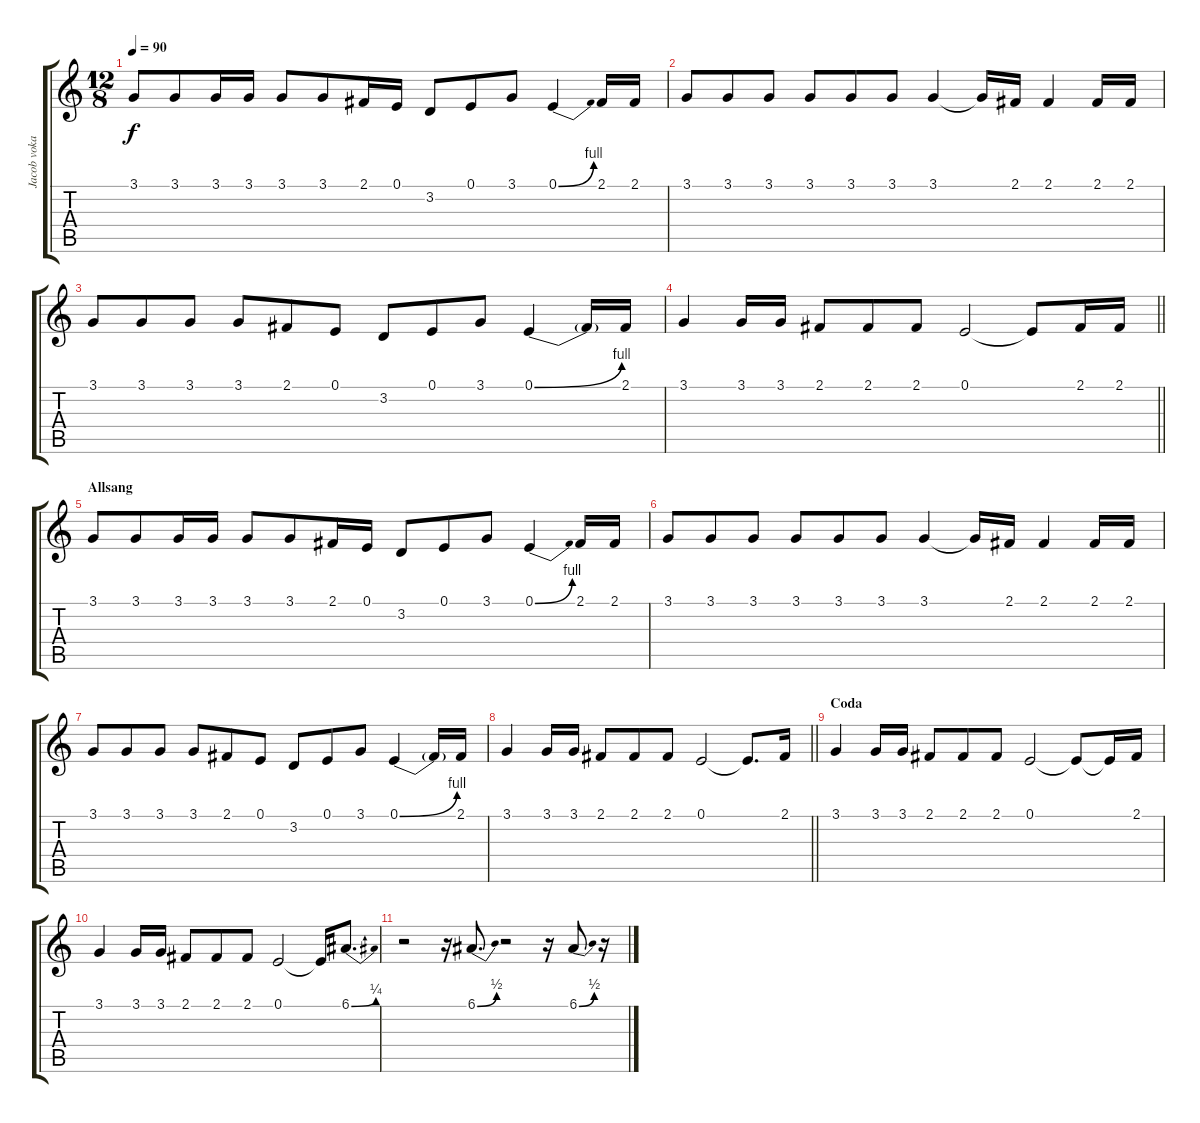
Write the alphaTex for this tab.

\track ("Jacob vokal" "Jacob voka") {instrument synthvoice}
\staff {score tabs}
\tuning (E4 B3 G3 D3 A2 E2) {hide}
\ts (12 8)
\tempo 90
\clef g2
\ks c
3.1.8{dy f} 3.1.8 3.1.16 3.1.16 3.1.8 3.1.8 2.1.16 0.1.16 3.2.8 0.1.8 3.1.8 0.1{be (bend 0 0 60 4)}.4 2.1.16 2.1.16 |
3.1.8 3.1.8 3.1.8 3.1.8 3.1.8 3.1.8 3.1.4 3.1{t}.16 2.1.16 2.1.4 2.1.16 2.1.16 |
3.1.8 3.1.8 3.1.8 3.1.8 2.1.8 0.1.8 3.2.8 0.1.8 3.1.8 0.1{be (bend 0 0 60 4)}.4 0.1{t}.16 2.1.16 |
\barLineRight lightlight
3.1.4 3.1.16 3.1.16 2.1.8 2.1.8 2.1.8 0.1.2 0.1{t}.8 2.1.16 2.1.16 |
\section ("" "Allsang")
3.1.8 3.1.8 3.1.16 3.1.16 3.1.8 3.1.8 2.1.16 0.1.16 3.2.8 0.1.8 3.1.8 0.1{be (bend 0 0 60 4)}.4 2.1.16 2.1.16 |
3.1.8 3.1.8 3.1.8 3.1.8 3.1.8 3.1.8 3.1.4 3.1{t}.16 2.1.16 2.1.4 2.1.16 2.1.16 |
3.1.8 3.1.8 3.1.8 3.1.8 2.1.8 0.1.8 3.2.8 0.1.8 3.1.8 0.1{be (bend 0 0 60 4)}.4 0.1{t}.16 2.1.16 |
\barLineRight lightlight
3.1.4 3.1.16 3.1.16 2.1.8 2.1.8 2.1.8 0.1.2 0.1{t}.8{d} 2.1.16 |
\section ("" "Coda")
3.1.4 3.1.16 3.1.16 2.1.8 2.1.8 2.1.8 0.1.2 0.1{t}.8 0.1{t}.16 2.1.16 |
3.1.4 3.1.16 3.1.16 2.1.8 2.1.8 2.1.8 0.1.2 0.1{t}.16 6.1{be (bend 0 0 60 1)}.8{d} |
r.2 r.16 6.1{be (bend 0 0 60 2)}.8{d} r.2 r.16 6.1{be (bend 0 0 60 2)}.8 r.16
